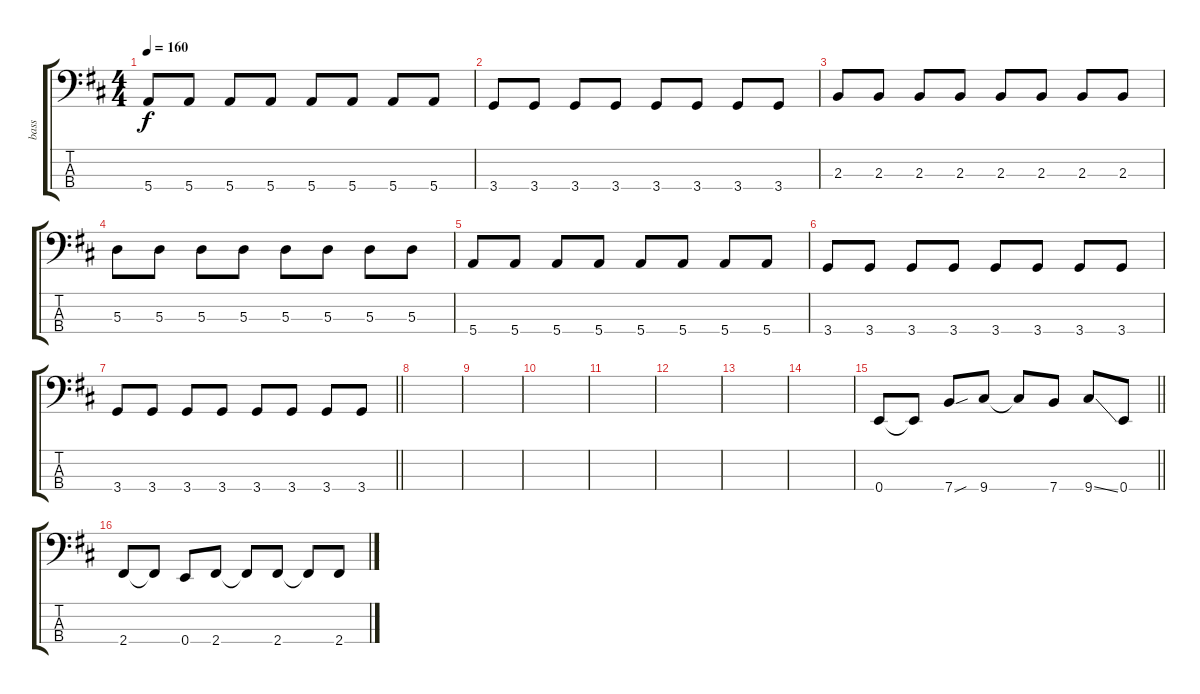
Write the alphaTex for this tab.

\track ("bass" "bass") {instrument acousticguitarnylon}
\staff {score tabs}
\tuning (G2 D2 A1 E1) {hide}
\ts (4 4)
\tempo 160
\clef f4
\ks d
5.4.8{dy f} 5.4.8 5.4.8 5.4.8 5.4.8 5.4.8 5.4.8 5.4.8 |
3.4.8 3.4.8 3.4.8 3.4.8 3.4.8 3.4.8 3.4.8 3.4.8 |
2.3.8 2.3.8 2.3.8 2.3.8 2.3.8 2.3.8 2.3.8 2.3.8 |
5.3.8 5.3.8 5.3.8 5.3.8 5.3.8 5.3.8 5.3.8 5.3.8 |
5.4.8 5.4.8 5.4.8 5.4.8 5.4.8 5.4.8 5.4.8 5.4.8 |
3.4.8 3.4.8 3.4.8 3.4.8 3.4.8 3.4.8 3.4.8 3.4.8 |
\barLineRight lightlight
3.4.8 3.4.8 3.4.8 3.4.8 3.4.8 3.4.8 3.4.8 3.4.8 |
|
|
|
|
|
|
|
\barLineRight lightlight
0.4.8 0.4{t}.8 7.4{sou}.8 9.4.8 9.4{t}.8 7.4.8 9.4{ss}.8 0.4.8 |
2.4.8 2.4{t}.8 0.4.8 2.4.8 2.4{t}.8 2.4.8 2.4{t}.8 2.4.8
